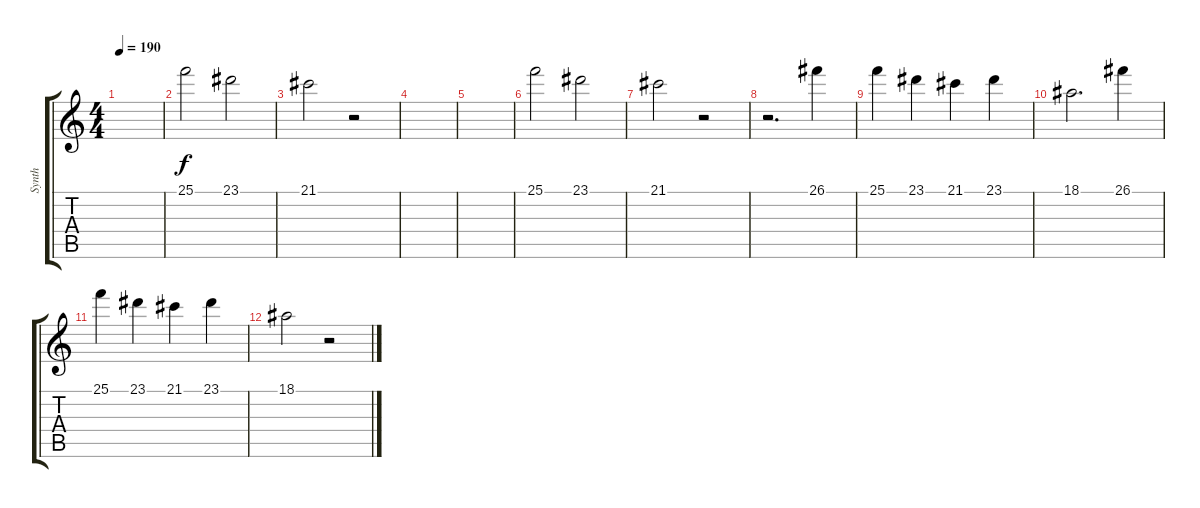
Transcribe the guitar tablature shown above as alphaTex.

\track ("Synth" "Synth") {instrument musicbox}
\staff {score tabs}
\tuning (E4 B3 G3 D3 A2 E2) {hide}
\ts (4 4)
\tempo 190
\clef g2
\ks c
|
25.1.2 23.1.2 |
21.1.2 r.2 |
|
|
25.1.2 23.1.2 |
21.1.2 r.2 |
r.2{d} 26.1.4 |
25.1.4 23.1.4 21.1.4 23.1.4 |
18.1.2{d} 26.1.4 |
25.1.4 23.1.4 21.1.4 23.1.4 |
18.1.2 r.2
